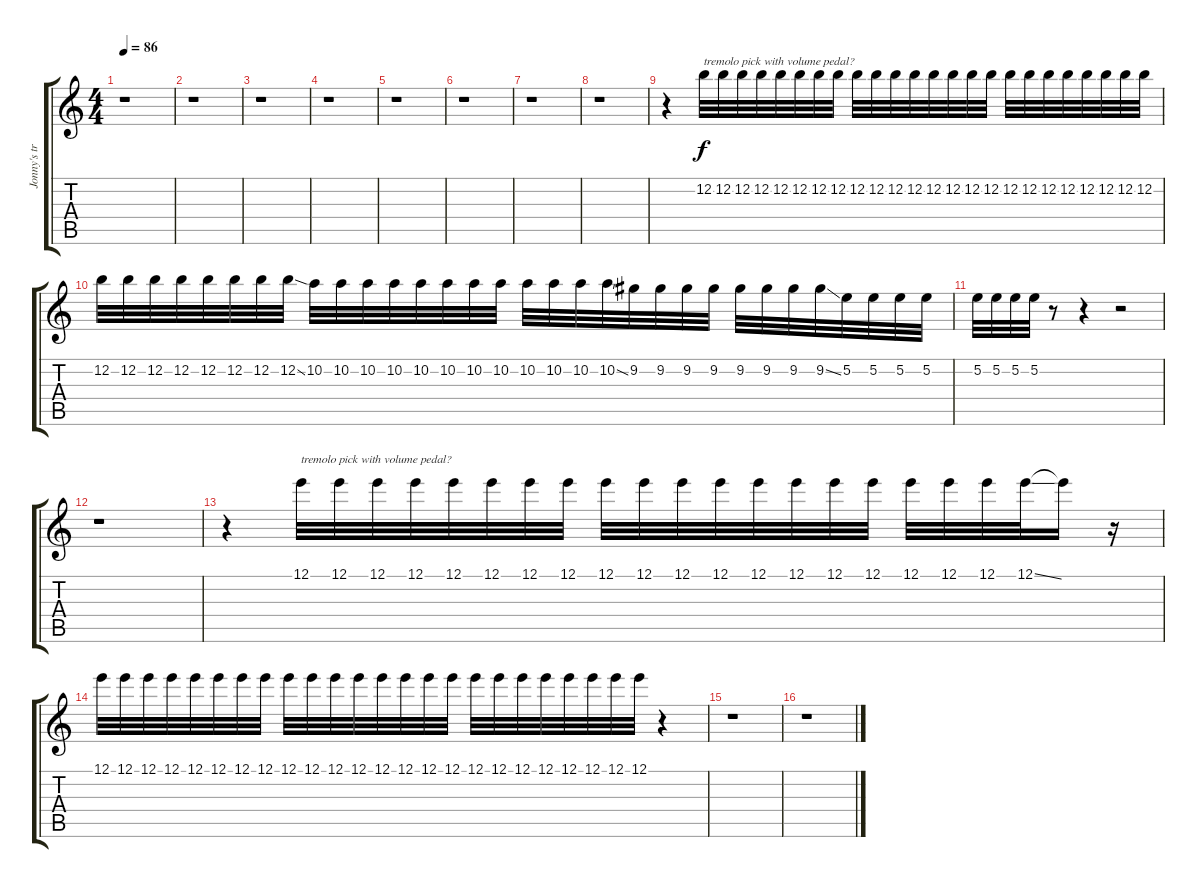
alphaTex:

\track ("Jonny's tremolo" "Jonny's tr") {instrument electricguitarclean}
\staff {score tabs}
\tuning (E4 B3 G3 D3 A2 E2) {hide}
\ts (4 4)
\tempo 86
\clef g2
\ks c
r.1{dy f} |
r.1 |
r.1 |
r.1 |
r.1 |
r.1 |
r.1 |
r.1 |
r.4 12.2.32{txt "tremolo pick with volume pedal?"} 12.2.32 12.2.32 12.2.32 12.2.32 12.2.32 12.2.32 12.2.32 12.2.32 12.2.32 12.2.32 12.2.32 12.2.32 12.2.32 12.2.32 12.2.32 12.2.32 12.2.32 12.2.32 12.2.32 12.2.32 12.2.32 12.2.32 12.2.32 |
12.2.32 12.2.32 12.2.32 12.2.32 12.2.32 12.2.32 12.2.32 12.2{ss}.32 10.2.32 10.2.32 10.2.32 10.2.32 10.2.32 10.2.32 10.2.32 10.2.32 10.2.32 10.2.32 10.2.32 10.2{ss}.32 9.2.32 9.2.32 9.2.32 9.2.32 9.2.32 9.2.32 9.2.32 9.2{ss}.32 5.2.32 5.2.32 5.2.32 5.2.32 |
5.2.32 5.2.32 5.2.32 5.2.32 r.8 r.4 r.2 |
r.1 |
r.4 12.1.32{txt "tremolo pick with volume pedal?"} 12.1.32 12.1.32 12.1.32 12.1.32 12.1.32 12.1.32 12.1.32 12.1.32 12.1.32 12.1.32 12.1.32 12.1.32 12.1.32 12.1.32 12.1.32 12.1.32 12.1.32 12.1.32 12.1{ss}.32 12.1{t}.16 r.16 |
12.1.32 12.1.32 12.1.32 12.1.32 12.1.32 12.1.32 12.1.32 12.1.32 12.1.32 12.1.32 12.1.32 12.1.32 12.1.32 12.1.32 12.1.32 12.1.32 12.1.32 12.1.32 12.1.32 12.1.32 12.1.32 12.1.32 12.1.32 12.1.32 r.4 |
r.1 |
r.1
